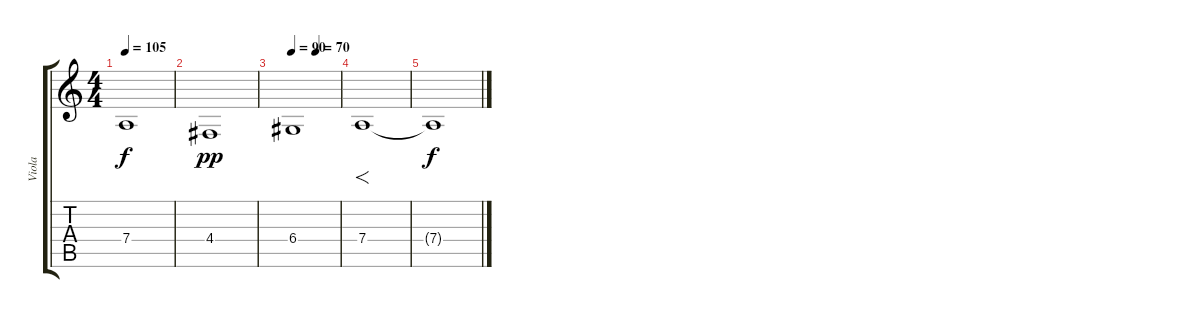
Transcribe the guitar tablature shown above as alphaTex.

\track ("Viola" "Viola") {instrument viola}
\staff {score tabs}
\tuning (E4 B3 G3 D3 A2 E2) {hide}
\ts (4 4)
\tempo 105
\clef g2
\ks c
7.4{t}.1{dy f} |
4.4.1{dy pp} |
\tempo 90
\tempo (70 0.5)
6.4.1 |
7.4.1{f volume 0} |
7.4{t}.1{dy f}
